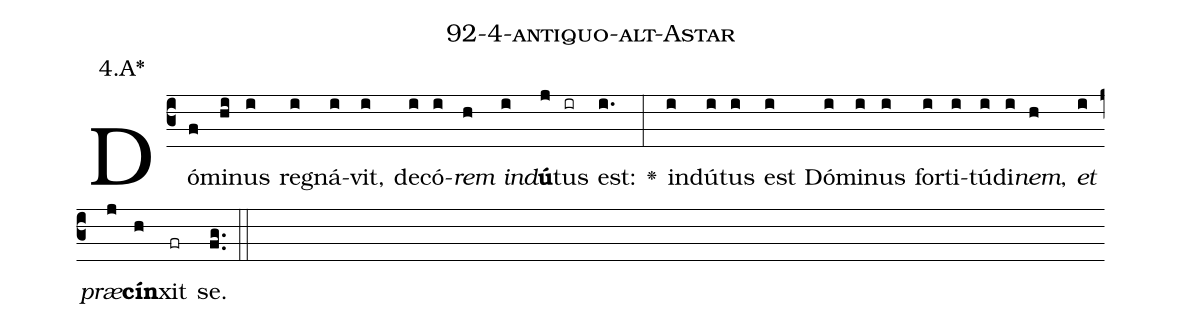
name: 92-4-antiquo-alt-Astar;
annotation: 4.A*;
%%
(c3)Dó(f)mi(hi)nus(i) re(i)gná(i)vit,(i) de(i)có(i)<i>rem</i>(h) <i>ind</i>(i)<b>ú</b>(j)tus(ir) est:(i.) <v>\greheightstar</v>(:) ind(i)ú(i)tus(i) est(i) Dó(i)mi(i)nus(i) for(i)ti(i)tú(i)di(i)<i>nem</i>,(h) <i>et</i>(i) <i>præ</i>(j)<b>cín</b>(h)xit(fr) se.(fg..) (::)


%E(i) u(h) o(i) u(j) a(h) e.(fg..) (::)
